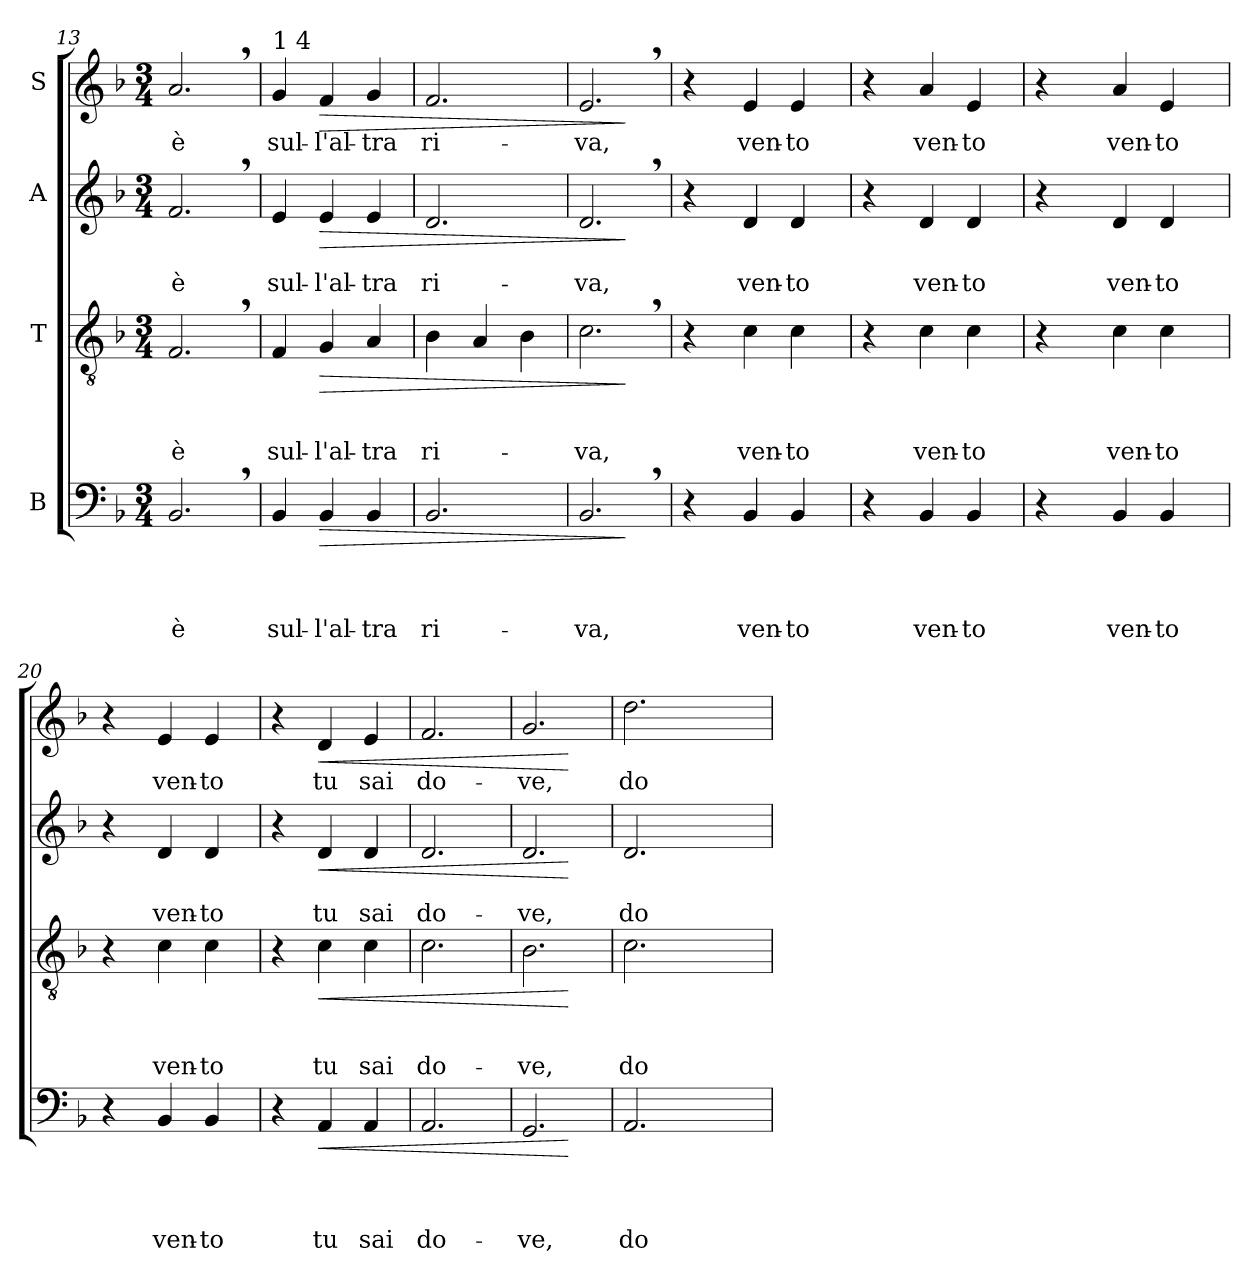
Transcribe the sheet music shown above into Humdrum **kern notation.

**kern	**text	**text	**text	**text	**dynam	**kern	**text	**text	**text	**dynam	**kern	**text	**text	**dynam	**kern	**text	**dynam
*part4	*part4	*part4	*part4	*part4	*part4	*part3	*part3	*part3	*part3	*part3	*part2	*part2	*part2	*part2	*part1	*part1	*part1
*staff4	*staff4	*staff4	*staff4	*staff4	*staff4	*staff3	*staff3	*staff3	*staff3	*staff3	*staff2	*staff2	*staff2	*staff2	*staff1	*staff1	*staff1
*I"B	*	*	*	*	*	*I"T	*	*	*	*	*I"A	*	*	*	*I"S	*	*
*clefF4	*	*	*	*	*	*clefGv2	*	*	*	*	*clefG2	*	*	*	*clefG2	*	*
*k[b-]	*	*	*	*	*	*k[b-]	*	*	*	*	*k[b-]	*	*	*	*k[b-]	*	*
*F:	*	*	*	*	*	*F:	*	*	*	*	*F:	*	*	*	*F:	*	*
*M3/4	*	*	*	*	*	*M3/4	*	*	*	*	*M3/4	*	*	*	*M3/4	*	*
=13	=13	=13	=13	=13	=13	=13	=13	=13	=13	=13	=13	=13	=13	=13	=13	=13	=13
!	!	!	!	!LO:LY:b	!	!	!	!	!LO:LY:b	!	!	!	!LO:LY:b	!	!	!LO:LY:b	!
2.BB-,>/	.	.	.	è	.	2.F,>/	.	.	è	.	2.f,>/	.	è	.	2.a,>/	è	.
!!LO:LB:g=z
=14	=14	=14	=14	=14	=14	=14	=14	=14	=14	=14	=14	=14	=14	=14	=14	=14	=14
!	!	!	!	!	!	!	!	!	!	!	!	!	!	!	!LO:TX:a:t=1 4	!	!
!	!	!	!	!LO:LY:b	!	!	!	!	!LO:LY:b	!	!	!	!LO:LY:b	!	!	!LO:LY:b	!
4BB-/	.	.	.	sul-	.	4F/	.	.	sul-	.	4e/	.	sul-	.	4g/	sul-	.
!	!	!	!	!LO:LY:b	!LO:HP:b	!	!	!	!LO:LY:b	!LO:HP:b	!	!	!LO:LY:b	!LO:HP:b	!	!LO:LY:b	!LO:HP:b
4BB-/	.	.	.	-l'al-	>	4G/	.	.	-l'al-	>	4e/	.	-l'al-	>	4f/	-l'al-	>
!	!	!	!	!LO:LY:b	!	!	!	!	!LO:LY:b	!	!	!	!LO:LY:b	!	!	!LO:LY:b	!
4BB-/	.	.	.	-tra	.	4A/	.	.	-tra	.	4e/	.	-tra	.	4g/	-tra	.
=15	=15	=15	=15	=15	=15	=15	=15	=15	=15	=15	=15	=15	=15	=15	=15	=15	=15
!	!	!	!	!LO:LY:b	!	!	!	!	!LO:LY:b:rj	!	!	!	!LO:LY:b	!	!	!LO:LY:b	!
2.BB-/	.	.	.	ri-	.	4B-\	.	.	ri-	.	2.d/	.	ri-	.	2.f/	ri-	.
.	.	.	.	.	.	4A/	.	.	.	.	.	.	.	.	.	.	.
.	.	.	.	.	.	4B-\	.	.	.	.	.	.	.	.	.	.	.
=16	=16	=16	=16	=16	=16	=16	=16	=16	=16	=16	=16	=16	=16	=16	=16	=16	=16
!	!	!	!	!LO:LY:b	!	!	!	!	!LO:LY:b	!	!	!	!LO:LY:b	!	!	!LO:LY:b	!
2.BB-,>/	.	.	.	-va,	.	2.c,>\	.	.	-va,	.	2.d,>/	.	-va,	.	2.e,>/	-va,	.
.	.	.	.	.	]	.	.	.	.	]	.	.	.	]	.	.	]
=17	=17	=17	=17	=17	=17	=17	=17	=17	=17	=17	=17	=17	=17	=17	=17	=17	=17
*^	*	*	*	*	*	*^	*	*	*	*	*^	*	*	*	*^	*	*
4r	8.ryy	.	.	.	.	.	4r	8.ryy	.	.	.	.	4r	8.ryy	.	.	.	4r	8.ryy	.	.
.	2ryy	.	.	.	.	.	.	2ryy	.	.	.	.	.	2ryy	.	.	.	.	2ryy	.	.
!	!	!	!	!	!LO:LY:b	!	!	!	!	!	!LO:LY:b	!	!	!	!	!LO:LY:b	!	!	!	!LO:LY:b	!
4BB-/	.	.	.	.	ven-	.	4c\	.	.	.	ven-	.	4d/	.	.	ven-	.	4e/	.	ven-	.
!	!	!	!	!	!LO:LY:b	!	!	!	!	!	!LO:LY:b	!	!	!	!	!LO:LY:b	!	!	!	!LO:LY:b	!
4BB-/	.	.	.	.	-to	.	4c\	.	.	.	-to	.	4d/	.	.	-to	.	4e/	.	-to	.
.	16ryy	.	.	.	.	.	.	16ryy	.	.	.	.	.	16ryy	.	.	.	.	16ryy	.	.
*	*	*	*	*	*	*	*	*	*	*	*	*	*v	*v	*	*	*	*	*	*	*
*v	*v	*	*	*	*	*	*	*	*	*	*	*	*	*	*	*	*v	*v	*	*
=18	=18	=18	=18	=18	=18	=18	=18	=18	=18	=18	=18	=18	=18	=18	=18	=18	=18	=18
4r	.	.	.	.	.	4r	8..ryy	.	.	.	.	4r	.	.	.	4r	.	.
.	.	.	.	.	.	.	2ryy	.	.	.	.	.	.	.	.	.	.	.
!	!	!	!	!LO:LY:b	!	!	!	!	!	!LO:LY:b	!	!	!	!LO:LY:b	!	!	!LO:LY:b	!
4BB-/	.	.	.	ven-	.	4c\	.	.	.	ven-	.	4d/	.	ven-	.	4a/	ven-	.
!	!	!	!	!LO:LY:b	!	!	!	!	!	!LO:LY:b	!	!	!	!LO:LY:b	!	!	!LO:LY:b	!
4BB-/	.	.	.	-to	.	4c\	.	.	.	-to	.	4d/	.	-to	.	4e/	-to	.
.	.	.	.	.	.	.	32ryy	.	.	.	.	.	.	.	.	.	.	.
=19	=19	=19	=19	=19	=19	=19	=19	=19	=19	=19	=19	=19	=19	=19	=19	=19	=19	=19
*^	*	*	*	*	*	*	*	*	*	*	*	*^	*	*	*	*^	*	*
4r	8.ryy	.	.	.	.	.	4r	8ryy	.	.	.	.	4r	8.ryy	.	.	.	4r	8.ryy	.	.
.	.	.	.	.	.	.	.	32ryy	.	.	.	.	.	.	.	.	.	.	.	.	.
.	.	.	.	.	.	.	.	2ryy	.	.	.	.	.	.	.	.	.	.	.	.	.
.	2ryy	.	.	.	.	.	.	.	.	.	.	.	.	2ryy	.	.	.	.	2ryy	.	.
!	!	!	!	!	!LO:LY:b	!	!	!	!	!	!LO:LY:b	!	!	!	!	!LO:LY:b	!	!	!	!LO:LY:b	!
4BB-/	.	.	.	.	ven-	.	4c\	.	.	.	ven-	.	4d/	.	.	ven-	.	4a/	.	ven-	.
!	!	!	!	!	!LO:LY:b	!	!	!	!	!	!LO:LY:b	!	!	!	!	!LO:LY:b	!	!	!	!LO:LY:b	!
4BB-/	.	.	.	.	-to	.	4c\	.	.	.	-to	.	4d/	.	.	-to	.	4e/	.	-to	.
.	.	.	.	.	.	.	.	16.ryy	.	.	.	.	.	.	.	.	.	.	.	.	.
.	16ryy	.	.	.	.	.	.	.	.	.	.	.	.	16ryy	.	.	.	.	16ryy	.	.
*	*	*	*	*	*	*	*	*	*	*	*	*	*v	*v	*	*	*	*	*	*	*
*v	*v	*	*	*	*	*	*	*	*	*	*	*	*	*	*	*	*v	*v	*	*
=20	=20	=20	=20	=20	=20	=20	=20	=20	=20	=20	=20	=20	=20	=20	=20	=20	=20	=20
4r	.	.	.	.	.	4r	8..ryy	.	.	.	.	4r	.	.	.	4r	.	.
.	.	.	.	.	.	.	2ryy	.	.	.	.	.	.	.	.	.	.	.
!	!	!	!	!LO:LY:b	!	!	!	!	!	!LO:LY:b	!	!	!	!LO:LY:b	!	!	!LO:LY:b	!
4BB-/	.	.	.	ven-	.	4c\	.	.	.	ven-	.	4d/	.	ven-	.	4e/	ven-	.
!	!	!	!	!LO:LY:b	!	!	!	!	!	!LO:LY:b	!	!	!	!LO:LY:b	!	!	!LO:LY:b	!
4BB-/	.	.	.	-to	.	4c\	.	.	.	-to	.	4d/	.	-to	.	4e/	-to	.
.	.	.	.	.	.	.	32ryy	.	.	.	.	.	.	.	.	.	.	.
*	*	*	*	*	*	*v	*v	*	*	*	*	*	*	*	*	*	*	*
=21	=21	=21	=21	=21	=21	=21	=21	=21	=21	=21	=21	=21	=21	=21	=21	=21	=21
4r	.	.	.	.	.	4r	.	.	.	.	4r	.	.	.	4r	.	.
!	!	!	!	!LO:LY:b	!LO:HP:b	!	!	!	!LO:LY:b	!LO:HP:b	!	!	!LO:LY:b	!LO:HP:b	!	!LO:LY:b	!LO:HP:b
4AA/	.	.	.	tu	<	4c\	.	.	tu	<	4d/	.	tu	<	4d/	tu	<
!	!	!	!	!LO:LY:b	!	!	!	!	!LO:LY:b	!	!	!	!LO:LY:b	!	!	!LO:LY:b	!
4AA/	.	.	.	sai	.	4c\	.	.	sai	.	4d/	.	sai	.	4e/	sai	.
=22	=22	=22	=22	=22	=22	=22	=22	=22	=22	=22	=22	=22	=22	=22	=22	=22	=22
!	!	!	!	!LO:LY:b	!	!	!	!	!LO:LY:b	!	!	!	!LO:LY:b	!	!	!LO:LY:b	!
2.AA/	.	.	.	do-	.	2.c\	.	.	do-	.	2.d/	.	do-	.	2.f/	do-	.
=23	=23	=23	=23	=23	=23	=23	=23	=23	=23	=23	=23	=23	=23	=23	=23	=23	=23
!	!	!	!	!LO:LY:b	!	!	!	!	!LO:LY:b	!	!	!	!LO:LY:b	!	!	!LO:LY:b	!
2.GG/	.	.	.	-ve,	.	2.B-\	.	.	-ve,	.	2.d/	.	-ve,	.	2.g/	-ve,	.
.	.	.	.	.	[	.	.	.	.	[	.	.	.	[	.	.	[
!!LO:PB:g=z
=24	=24	=24	=24	=24	=24	=24	=24	=24	=24	=24	=24	=24	=24	=24	=24	=24	=24
!	!	!	!	!LO:LY:b	!	!	!	!	!LO:LY:b	!	!	!	!LO:LY:b	!	!	!LO:LY:b	!
*^	*	*	*	*	*	*^	*	*	*	*	*^	*	*	*	*	*	*
2.AA/	8ryy	.	.	.	do-	.	2.c\	8ryy	.	.	do-	.	2.d/	8ryy	.	do-	.	2.dd\	do-	.
.	32ryy	.	.	.	.	.	.	2ryy	.	.	.	.	.	32ryy	.	.	.	.	.	.
.	2ryy	.	.	.	.	.	.	.	.	.	.	.	.	2ryy	.	.	.	.	.	.
.	.	.	.	.	.	.	.	8ryy	.	.	.	.	.	.	.	.	.	.	.	.
.	16.ryy	.	.	.	.	.	.	.	.	.	.	.	.	16.ryy	.	.	.	.	.	.
*v	*v	*	*	*	*	*	*	*	*	*	*	*	*v	*v	*	*	*	*	*	*
*	*	*	*	*	*	*v	*v	*	*	*	*	*	*	*	*	*	*	*
=	=	=	=	=	=	=	=	=	=	=	=	=	=	=	=	=	=
*-	*-	*-	*-	*-	*-	*-	*-	*-	*-	*-	*-	*-	*-	*-	*-	*-	*-
